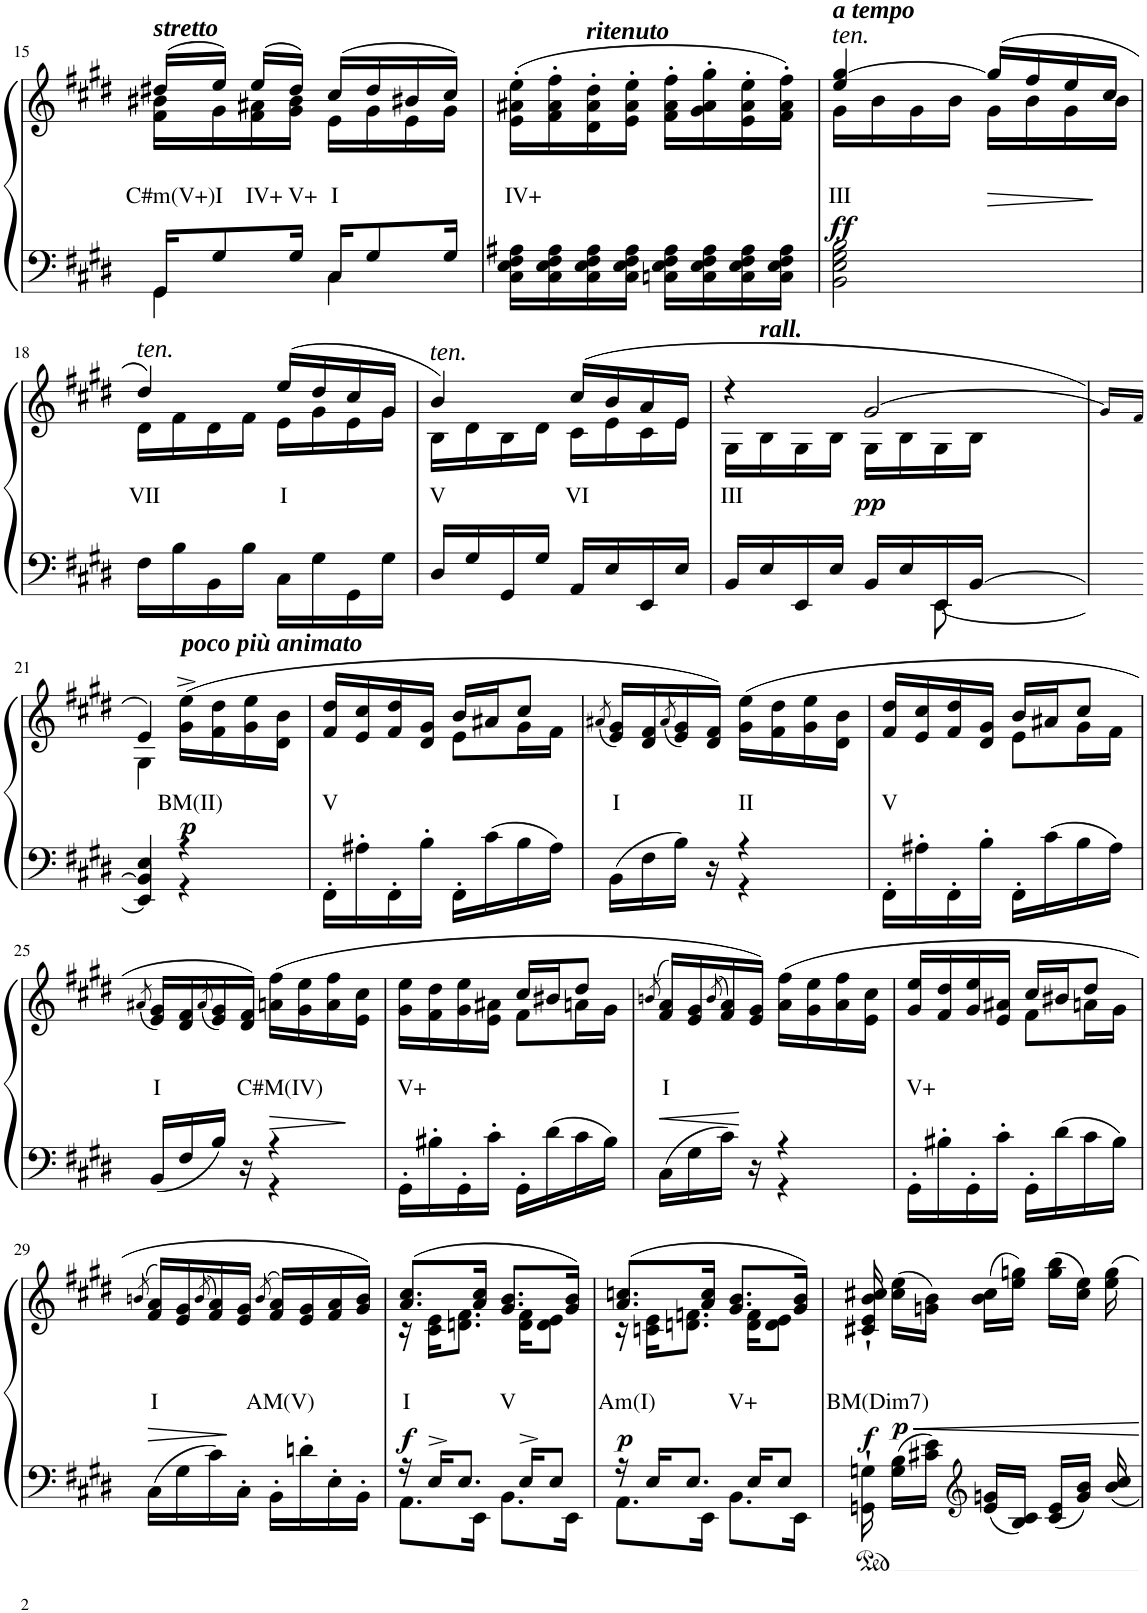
**kern	**kern	**text	**dynam
*part1	*part1	*part1	*part1
*staff2	*staff1	*staff1	*staff1/2
*I"Piano	*	*	*
*I'Pno	*	*	*
!!LO:PB:g=z
*clefF4	*clefG2	*	*
*k[f#c#g#d#]	*k[f#c#g#d#]	*	*
*M2/4	*M2/4	*	*
=15	=15	=15	=15
*^	*^	*	*
!	!	!LO:TX:a:Bi:t=stretto	!	!	!
!	!	!	!	!LO:LY:b	!
16GG#/KL	4GG#\	(16dd#X/LL	16f#\ 16b#X\LL	C#m(V+)	.
!	!	!	!	!LO:LY:b	!
8G#/	.	16ee/JJ)	16g#\	I	.
!	!	!	!	!LO:LY:b	!
.	.	(16ee/LL	16f#\ 16a#X\	IV+	.
!	!	!	!	!LO:LY:b	!
16G#/Jk	.	16dd#/JJ)	16g#\ 16b#\JJ	V+	.
!	!	!	!	!LO:LY:b	!
16C#/KL	4C#\	(16cc#/LL	16e\LL	I	.
8G#/	.	16dd#/	16g#\	.	.
.	.	16b#X/	16e\	.	.
16G#/Jk	.	16cc#/JJ)	16g#\JJ	.	.
*v	*v	*	*	*	*
=16	=16	=16	=16	=16
!	!	!	!LO:LY:b	!
*	*v	*v	*	*
16C#\ 16E\ 16F#\ 16A#X\LL	(16e\' 16a#X\' 16ee\'LL	IV+	.
16C#\ 16E\ 16F#\ 16A#\	16f#\' 16a#\' 16ff#\'	.	.
!	!LO:TX:a:Bi:t=ritenuto	!	!
16C#\ 16E\ 16F#\ 16A#\	16d#\' 16a#\' 16dd#\'	.	.
16C#\ 16E\ 16F#\ 16A#\JJ	16e\' 16a#\' 16ee\'JJ	.	.
16Cn\ 16E\ 16F#\ 16A#\LL	16f#\' 16a#\' 16ff#\'LL	.	.
16C\ 16E\ 16F#\ 16A#\	16g#\' 16a#\' 16gg#\'	.	.
16C\ 16E\ 16F#\ 16A#\	16e\' 16a#\' 16ee\'	.	.
16C\ 16E\ 16F#\ 16A#\JJ	16f#\' 16a#\' 16ff#\'JJ)	.	.
=17	=17	=17	=17
*	*^	*	*
!	!LO:TX:a:Bi:t=a tempo	!	!	!
!	!LO:TX:a:i:t=ten.	!	!	!
!	!	!	!LO:LY:b	!LO:DY:b
2BB\ 2E\ 2G#\ 2B\	4ee/ [4gg#/	16g#\LL	III	ff
.	.	16b\	.	.
.	.	16g#\	.	.
.	.	16b\JJ	.	.
!	!	!	!	!LO:HP:b
.	(16gg#/LL]	16g#\LL	.	>
.	16ff#/	16b\	.	.
.	16ee/	16g#\	.	.
.	16cc#/JJ	16b\JJ	.	.
!!LO:LB:g=z	!!
=18	=18	=18	=18	=18
!	!LO:TX:a:i:t=ten.	!	!	!
!	!	!	!LO:LY:b	!
16F#\LL	4dd#/)	16d#\LL	VII	.
16B\	.	16f#\	.	.
16BB\	.	16d#\	.	.
16B\JJ	.	16f#\JJ	.	.
!	!	!	!LO:LY:b	!
16C#\LL	(16ee/LL	16e\LL	I	.
16G#\	16dd#/	16g#\	.	.
16GG#\	16cc#/	16e\	.	.
16G#\JJ	16g#/JJ	16g#\JJ	.	.
=19	=19	=19	=19	=19
!	!LO:TX:a:i:t=ten.	!	!	!
!	!	!	!LO:LY:b	!
16D#/LL	4b/)	16B\LL	V	.
16G#/	.	16d#\	.	.
16GG#/	.	16B\	.	.
16G#/JJ	.	16d#\JJ	.	.
!	!	!	!LO:LY:b	!
16AA/LL	(16cc#/LL	16c#\LL	VI	.
16E/	16b/	16e\	.	.
16EE/	16a/	16c#\	.	.
16E/JJ	16e/JJ	16e\JJ	.	.
=20	=20	=20	=20	=20
*^	*	*	*	*
!	!	!	!	!LO:LY:b	!
16BB/LL	4.ryy	4r	16G#\LL	III	.
!	!	!	!LO:TX:a:Bi:t=rall.	!	!
16E/	.	.	16B\	.	.
16EE/	.	.	16G#\	.	.
16E/JJ	.	.	16B\JJ	.	.
!	!	!	!	!	!LO:DY:b
16BB/LL	.	[4g#/	16G#\LL	.	pp
16E/	.	.	16B\	.	.
16EE/	[8EE\	.	16G#\	.	.
[16BB/JJ	.	.	16B\JJ	.	.
4ryy	4ryy	10.ryy	4ryy	.	.
.	.	20g#!/LL]	.	.	.
.	.	20f#!/JJ	.	.	.
!!LO:LB:g=z	!!
=21	=21	=21	=21	=21	=21
4BB/] 4E/	4EE/]	4e/)	4G#\	.	.
!	!	!LO:TX:a:Bi:t=poco più animato	!	!	!
!	!	!	!	!	!LO:DY:b
4r	4r	10.g#/_	5%2ryy	.	p
!	!	!	!	!LO:LY:b	!
.	.	(>16g#\^ 16ee\^LL	.	BM(II)	.
.	.	16f#\ 16dd#\	.	.	.
10.ryy	10.ryy	.	.	.	.
.	.	16g#\ 16ee\	.	.	.
.	.	16d#\ 16b\JJ	.	.	.
*v	*v	*	*	*	*
=22	=22	=22	=22	=22
!	!	!	!LO:LY:b	!
16FF#'\LL	16f#/ 16dd#/LL	4ryy	V	.
16A#X'\	16e/ 16cc#/	.	.	.
16FF#'\	16f#/ 16dd#/	.	.	.
16B'\JJ	16d#/ 16g#/JJ	.	.	.
16FF#'\LL	16b/LL	8e\L	.	.
16c#\	16a#X/J	.	.	.
16B\	8cc#/J	16g#\L	.	.
16A#\JJ	.	16f#\JJ	.	.
*	*v	*v	*	*
=23	=23	=23	=23
.	(8qa#X/	.	.
*^	*	*	*
!	!	!	!LO:LY:b	!
16BB\LL	4ryy	16e/ 16g#/LL)	I	.
16F#\	.	16d#/ 16f#/	.	.
.	.	(8qa#/	.	.
16B\JJ	.	16e/ 16g#/)	.	.
16r	.	16d#/ 16f#/JJ)	.	.
!	!	!	!LO:LY:b	!
4r	4r	(>16g#\ 16ee\LL	II	.
.	.	16f#\ 16dd#\	.	.
.	.	16g#\ 16ee\	.	.
.	.	16d#\ 16b\JJ	.	.
*v	*v	*	*	*
=24	=24	=24	=24
!	!	!LO:LY:b	!
*	*^	*	*
16FF#'\LL	16f#/ 16dd#/LL	4ryy	V	.
16A#X'\	16e/ 16cc#/	.	.	.
16FF#'\	16f#/ 16dd#/	.	.	.
16B'\JJ	16d#/ 16g#/JJ	.	.	.
16FF#'\LL	16b/LL	8e\L	.	.
16c#\	16a#X/J	.	.	.
16B\	8cc#/J	16g#\L	.	.
16A#\JJ	.	16f#\JJ	.	.
*	*v	*v	*	*
!!LO:LB:g=z
=25	=25	=25	=25
.	(8qa#X/	.	.
*^	*	*	*
!	!	!	!LO:LY:b	!
16BB/LL	4ryy	16e/ 16g#/LL)	I	.
16F#/	.	16d#/ 16f#/	.	.
.	.	(8qa#/	.	.
16B/JJ	.	16e/ 16g#/)	.	.
16r	.	16d#/ 16f#/JJ)	.	.
!	!	!	!LO:LY:b	!LO:HP:b
4r	4r	(>16an\ 16ff#\LL	C#M(IV)	>
.	.	16g#\ 16ee\	.	.
.	.	16a\ 16ff#\	.	.
.	.	16e\ 16cc#\JJ	.	]
*v	*v	*	*	*
=26	=26	=26	=26
!	!	!LO:LY:b	!
*	*^	*	*
16GG#'\LL	16g#\ 16ee\LL	4ryy	V+	.
16B#X'\	16f#\ 16dd#\	.	.	.
16GG#'\	16g#\ 16ee\	.	.	.
16c#'\JJ	16e\ 16a#X\JJ	.	.	.
16GG#'\LL	16cc#/LL	8f#\L	.	.
16d#\	16b#X/J	.	.	.
16c#\	8dd#/J	16an\L	.	.
16B#\JJ	.	16g#\JJ	.	.
*	*v	*v	*	*
=27	=27	=27	=27
.	(>8qbn/	.	.
*^	*	*	*
!	!	!	!LO:LY:b	!
16C#\LL	4ryy	16f#/ 16a/LL)	I	.
16G#\	.	16e/ 16g#/	.	.
.	.	(>8qb/	.	.
16c#\JJ	.	16f#/ 16a/)	.	.
16r	.	16e/ 16g#/JJ)	.	]
4r	4r	(16a\ 16ff#\LL	.	.
.	.	16g#\ 16ee\	.	.
.	.	16a\ 16ff#\	.	.
.	.	16e\ 16cc#\JJ	.	.
*v	*v	*	*	*
=28	=28	=28	=28
!	!	!LO:LY:b	!
*	*^	*	*
16GG#'\LL	16g#/ 16ee/LL	4ryy	V+	.
16B#X'\	16f#/ 16dd#/	.	.	.
16GG#'\	16g#/ 16ee/	.	.	.
16c#'\JJ	16e/ 16a#X/JJ	.	.	.
16GG#'\LL	16cc#/LL	8f#\L	.	.
16d#\	16b#X/J	.	.	.
16c#\	8dd#/J	16an\L	.	.
16B#\JJ	.	16g#\JJ	.	.
*	*v	*v	*	*
!!LO:LB:g=z
=29	=29	=29	=29
.	(>8qbn/	.	.
!	!	!LO:LY:b	!
16C#\LL	16f#/ 16a/LL)	I	.
16G#\	16e/ 16g#/	.	.
.	(>8qb/	.	.
16c#\	16f#/ 16a/)	.	.
16C#'\JJ	16e/ 16g#/JJ	.	.
.	(>8qb/	.	.
!	!	!LO:LY:b	!
16BB'\LL	16f#/ 16a/LL)	AM(V)	.
16dn'\	16e/ 16g#/	.	.
16E'\	16f#/ 16a/	.	.
16BB'\JJ	16g#/ 16b/JJ)	.	.
=30	=30	=30	=30
*^	*	*	*
!	!	!	!LO:LY:b	!LO:DY:b
*	*	*^	*	*
16r	8.AA\L	(8.a/ 8.cc#/L	16r	I	f
16E^/KL	.	.	16c#\ 16e\KL	.	.
8.E/J	.	.	8.dn\ 8.f#\J	.	.
.	16EE\Jk	16a/ 16cc#/Jk	.	.	.
!	!	!	!	!LO:LY:b	!
.	8.BB\L	8.g#/ 8.b/L	.	V	.
16E^/KL	.	.	16d\ 16f#\KL	.	.
8E/J	.	.	8d\ 8e\J	.	.
.	16EE\Jk	16g#/ 16b/Jk)	.	.	.
=31	=31	=31	=31	=31	=31
!	!	!	!	!LO:LY:b	!LO:DY:b
16r	8.AA\L	(8.a/ 8.ccn/L	16r	Am(I)	p
16E/KL	.	.	16cn\ 16e\KL	.	.
8.E/J	.	.	8.dn\ 8.fn\J	.	.
.	16EE\Jk	16a/ 16cc/Jk	.	.	.
!	!	!	!	!LO:LY:b	!
.	8.BB\L	8.g#/ 8.b/L	.	V+	.
16E/KL	.	.	16d\ 16f\KL	.	.
8E/J	.	.	8d\ 8e\J	.	.
.	16EE\Jk	16g#/ 16b/Jk)	.	.	.
=32	=32	=32	=32	=32	=32
!	!	!	!	!LO:LY:b	!LO:DY:b
16GGn\'` 16Gn\'`	4..ryy	16c#X/'` 16e/'` 16b/'` 16cc#X/'`	4..ryy	BM(Dim7)	f
!	!	!	!	!	!LO:DY:b
16G\ 16B\LL	.	(>16cc#\ 16ee\LL	.	.	p
16c#X\ 16e\JJ	.	16gn\ 16b\JJ)	.	.	.
*clefG2	*	*	*	*	*
16e/ 16gn/LL	.	(>16b\ 16cc#\LL	.	.	.
16B/ 16c#/JJ	.	16ee\ 16ggn\JJ)	.	.	.
16c#/ 16e/LL	.	(>16gg\ 16bb\LL	.	.	.
16g/ 16b/JJ	.	16cc#\ 16ee\JJ)	.	.	.
16ryy	16b/ 16cc#/	16ryy	16ee\ 16gg\	.	.
*v	*v	*	*	*	*
*	*v	*v	*	*
=	=	=	=
*-	*-	*-	*-
